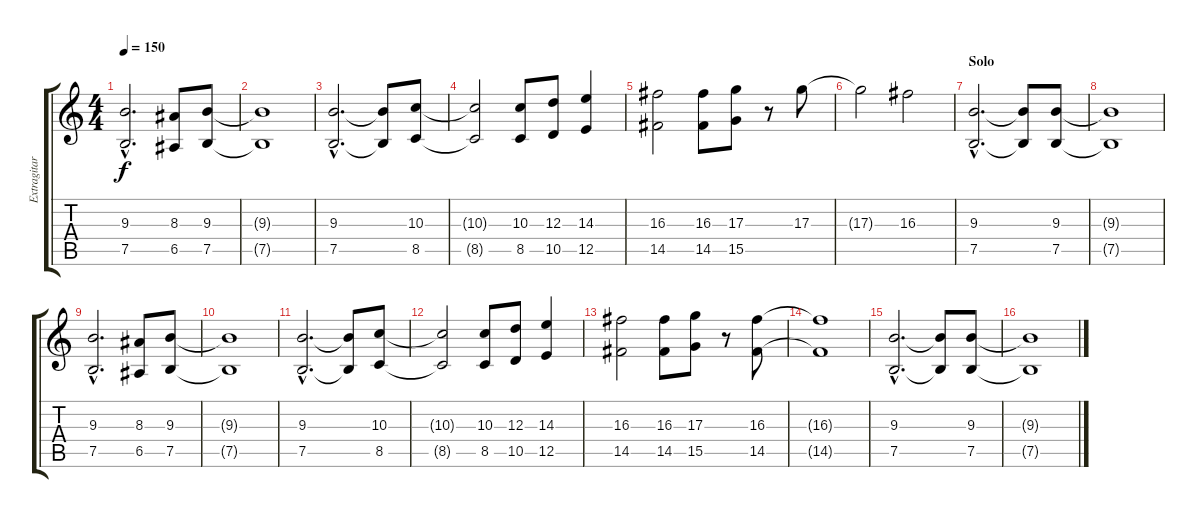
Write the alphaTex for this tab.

\track ("Extragitarr 1 - CM" "Extragitar") {instrument distortionguitar}
\staff {score tabs}
\tuning (B3 Gb3 D3 A2 E2 B1) {hide}
\ts (4 4)
\tempo 150
\clef g2
\ks c
(9.3{hac} 7.5{hac}).2{d dy f} (8.3 6.5).8 (9.3 7.5).8 |
(9.3{t} 7.5{t}).1 |
(9.3{hac} 7.5{hac}).2{d} (9.3{t} 7.5{t}).8 (10.3 8.5).8 |
(10.3{t} 8.5{t}).2 (10.3 8.5).8 (12.3 10.5).8 (14.3 12.5).4 |
(16.3 14.5).2 (16.3 14.5).8 (17.3 15.5).8 r.8 17.3.8 |
17.3{t}.2 16.3.2 |
\section ("" "Solo")
(9.3{hac} 7.5{hac}).2{d} (9.3{t} 7.5{t}).8 (9.3 7.5).8 |
(9.3{t} 7.5{t}).1 |
(9.3{hac} 7.5{hac}).2{d} (8.3 6.5).8 (9.3 7.5).8 |
(9.3{t} 7.5{t}).1 |
(9.3{hac} 7.5{hac}).2{d} (9.3{t} 7.5{t}).8 (10.3 8.5).8 |
(10.3{t} 8.5{t}).2 (10.3 8.5).8 (12.3 10.5).8 (14.3 12.5).4 |
(16.3 14.5).2 (16.3 14.5).8 (17.3 15.5).8 r.8 (16.3 14.5).8 |
(16.3{t} 14.5{t}).1 |
(9.3{hac} 7.5{hac}).2{d} (9.3{t} 7.5{t}).8 (9.3 7.5).8 |
(9.3{t} 7.5{t}).1
